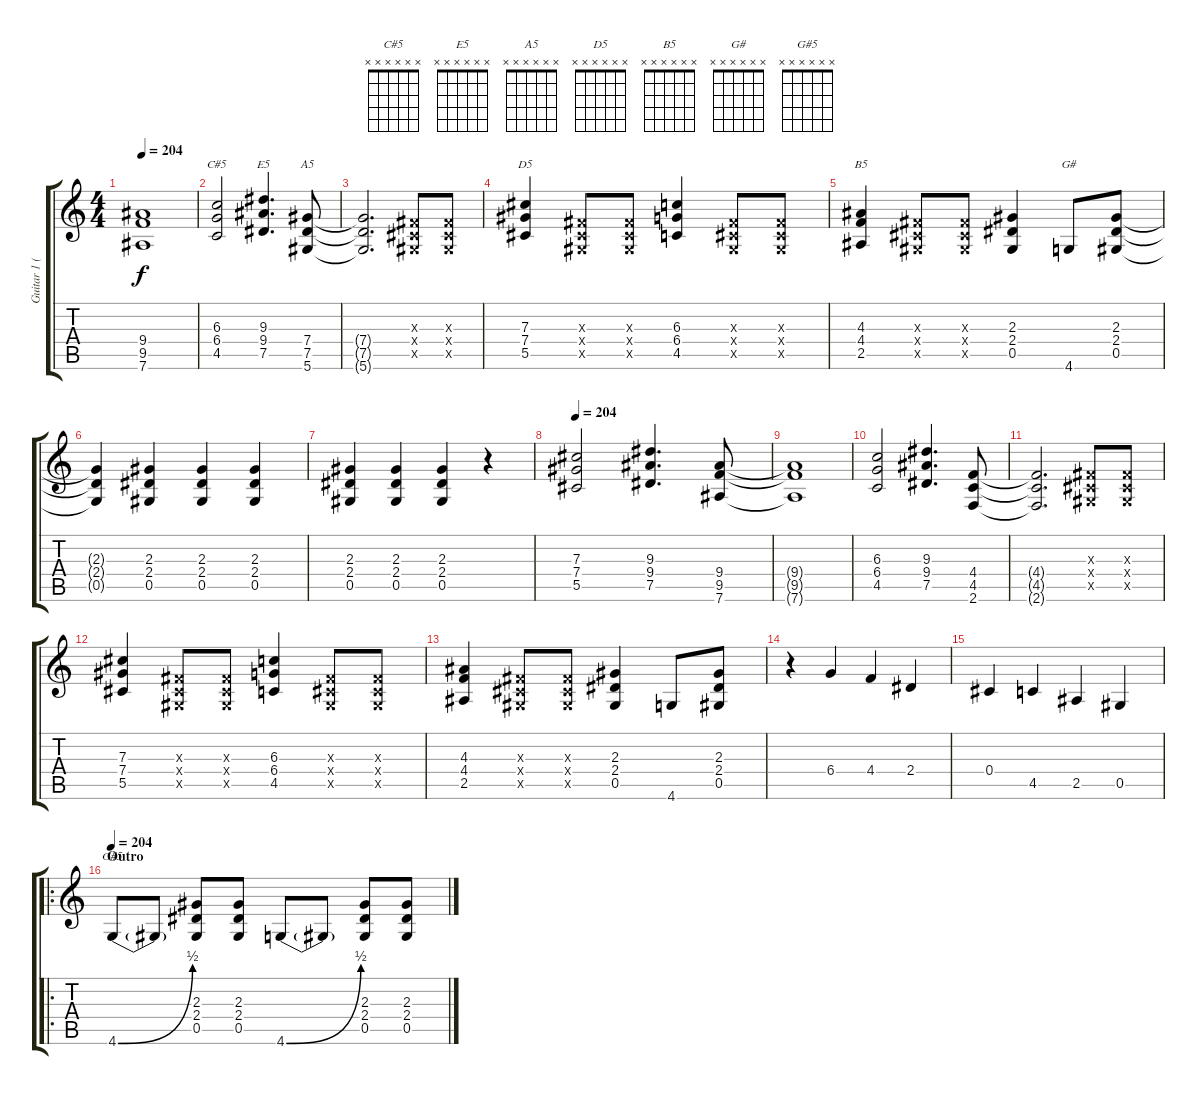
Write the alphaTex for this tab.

\track ("Guitar 1 (Slash)" "Guitar 1 (") {instrument overdrivenguitar}
\staff {score tabs}
\tuning (Eb4 Bb3 Gb3 Db3 Ab2 Eb2) {hide}
\chord ("C#5" x x x x x x)
\chord ("E5" x x x x x x)
\chord ("A5" x x x x x x)
\chord ("D5" x x x x x x)
\chord ("B5" x x x x x x)
\chord ("G#" x x x x x x)
\chord ("G#5" x x x x x x)
\ts (4 4)
\tempo 204
\clef g2
\ks c
(9.4{t} 9.5{t} 7.6{t}).1{dy f} |
(6.3 6.4 4.5).2{ch "C#5"} (9.3 9.4 7.5).4{d ch "E5"} (7.4 7.5 5.6).8{ch "A5"} |
(7.4{t} 7.5{t} 5.6{t}).2{d} (0.3{x} 0.4{x} 0.5{x}).8 (0.3{x} 0.4{x} 0.5{x}).8 |
(7.3 7.4 5.5).4{ch "D5"} (0.3{x} 0.4{x} 0.5{x}).8 (0.3{x} 0.4{x} 0.5{x}).8 (6.3 6.4 4.5).4 (0.3{x} 0.4{x} 0.5{x}).8 (0.3{x} 0.4{x} 0.5{x}).8 |
(4.3 4.4 2.5).4{ch "B5"} (0.3{x} 0.4{x} 0.5{x}).8 (0.3{x} 0.4{x} 0.5{x}).8 (2.3 2.4 0.5).4 4.6.8{ch "G#"} (2.3 2.4 0.5).8 |
(2.3{t} 2.4{t} 0.5{t}).4 (2.3 2.4 0.5).4 (2.3 2.4 0.5).4 (2.3 2.4 0.5).4 |
(2.3 2.4 0.5).4 (2.3 2.4 0.5).4 (2.3 2.4 0.5).4 r.4 |
\tempo 204
(7.3 7.4 5.5).2 (9.3 9.4 7.5).4{d} (9.4 9.5 7.6).8 |
(9.4{t} 9.5{t} 7.6{t}).1 |
(6.3 6.4 4.5).2 (9.3 9.4 7.5).4{d} (4.4 4.5 2.6).8 |
(4.4{t} 4.5{t} 2.6{t}).2{d} (0.3{x} 0.4{x} 0.5{x}).8 (0.3{x} 0.4{x} 0.5{x}).8 |
(7.3 7.4 5.5).4 (0.3{x} 0.4{x} 0.5{x}).8 (0.3{x} 0.4{x} 0.5{x}).8 (6.3 6.4 4.5).4 (0.3{x} 0.4{x} 0.5{x}).8 (0.3{x} 0.4{x} 0.5{x}).8 |
(4.3 4.4 2.5).4 (0.3{x} 0.4{x} 0.5{x}).8 (0.3{x} 0.4{x} 0.5{x}).8 (2.3 2.4 0.5).4 4.6.8 (2.3 2.4 0.5).8 |
r.4 6.4.4 4.4.4 2.4.4 |
0.4.4 4.5.4 2.5.4 0.5.4 |
\ro
\section ("" "Outro")
\tempo 204
4.6{be (bend 0 0 60 2)}.8{ch "G#5"} 4.6{t}.8 (2.3 2.4 0.5).8 (2.3 2.4 0.5).8 4.6{be (bend 0 0 60 2)}.8 4.6{t}.8 (2.3 2.4 0.5).8 (2.3 2.4 0.5).8
